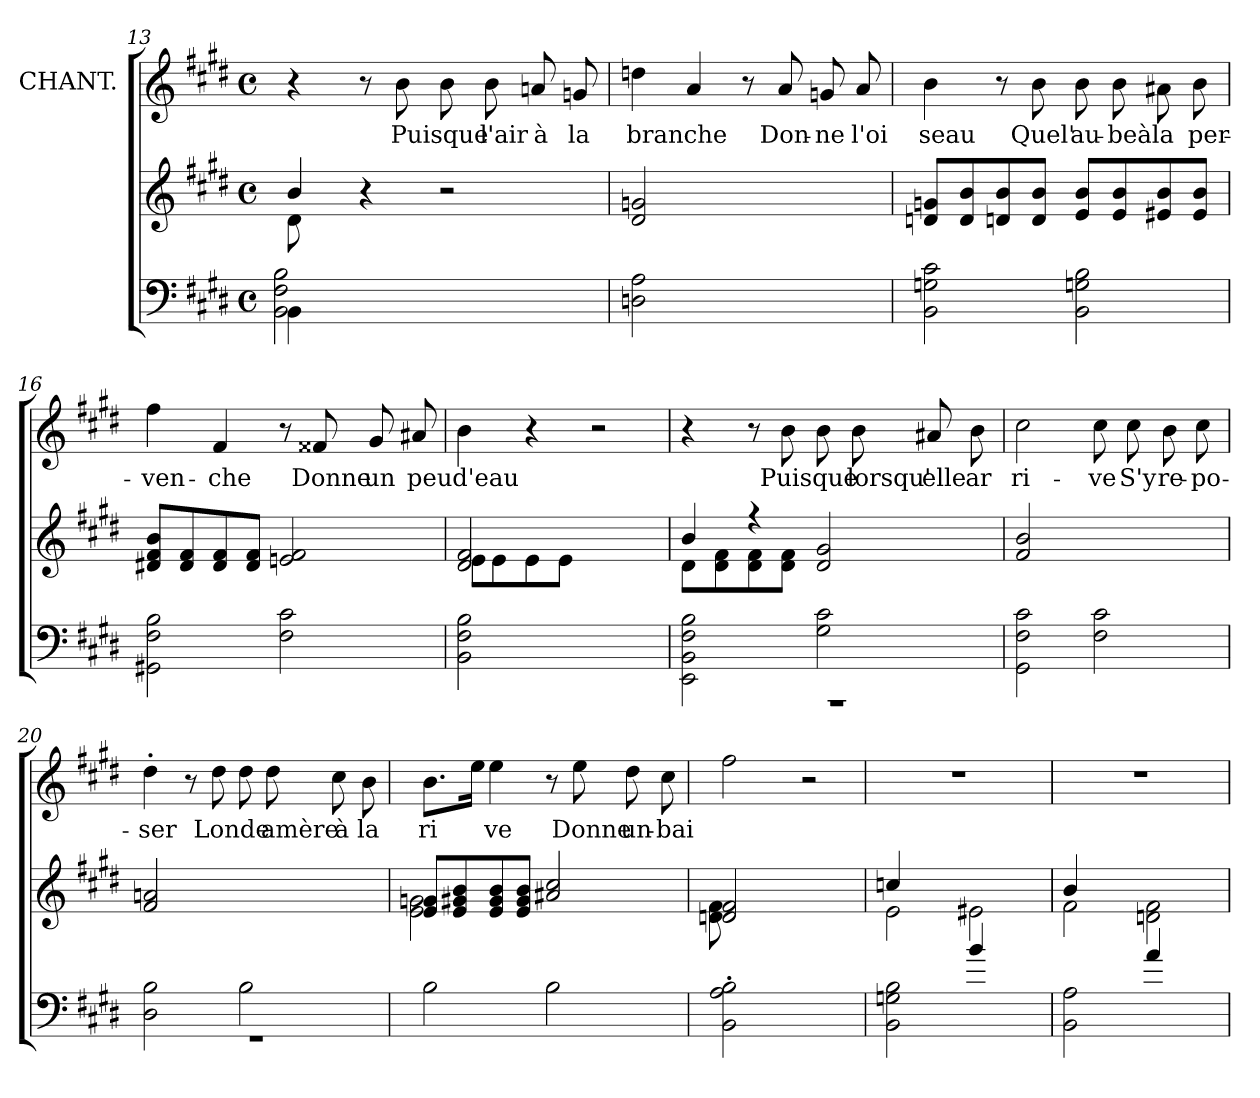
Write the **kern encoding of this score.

**kern	**kern	**kern	**text
*part3	*part2	*part1	*part1
*staff3	*staff2	*staff1	*staff1
*	*	*I"CHANT.	*
*clefF4	*clefG2	*clefG2	*
*k[f#c#g#d#]	*k[f#c#g#d#]	*k[f#c#g#d#]	*
*M4/4	*M4/4	*M4/4	*
*met(c)	*met(c)	*met(c)	*
=13	=13	=13	=13
*^	*^	*	*
4BBi\	2BBj\ 2F#j\ 2Bj\	4bZ/	8d#V\	4r	.
.	.	.	2..ryy	.	.
2.ryy	.	4r	.	8r	.
.	.	.	.	8bZ\	Puisque
.	2ryy	2r	.	8bZ\	.
.	.	.	.	8bZ\	l'air
.	.	.	.	8anZ/	à
.	.	.	.	8gnZ/	la
*v	*v	*	*	*	*
*	*v	*v	*	*
!!LO:LB:g=z
=14	=14	=14	=14
2Dnj\ 2Aj\	2gnZ/ 2d#Z/	4ddnZ\	branche
.	.	4aZ/	.
2ryy	2ryy	8r	.
.	.	8aZ/	Don-
.	.	8gnZ/	ne
.	.	8aZ/	l'oi
=15	=15	=15	=15
2BBj\ 2Gnj\ 2c#j\	8gnZ/ 8dnZ/L	4bZ\	seau
.	8bZ/ 8dZ/	.	.
.	8bZ/ 8dnZ/	8r	.
.	8bZ/ 8dZ/J	8bZ\	Quel'
2BBj\ 2Gnj\ 2Bj\	8bZ/ 8eZ/L	8bZ\	au-
.	8bZ/ 8eZ/	8bZ\	beà
.	8bZ/ 8e#XZ/	8a#XZ\	la
.	8bZ/ 8e#Z/J	8bZ\	per-
=16	=16	=16	=16
2GG#Xj\ 2F#j\ 2Bj\	8bZ/ 8f#Z/ 8d#XZ/L	4ff#Z\	ven-
.	8f#Z/ 8d#Z/	.	.
.	8f#Z/ 8d#Z/	4f#Z/	che
.	8f#Z/ 8d#Z/J	.	.
2F#j\ 2c#j\	2f#Z/ 2enZ/	8r	.
.	.	8f##XZ/	Donne
.	.	8g#Z/	un
.	.	8a#XZ/	peu
=17	=17	=17	=17
*	*^	*	*
2BBj\ 2F#j\ 2Bj\	2f#Z/ 2d#Z/	8eV\L	4bZ\	d'eau
.	.	8eV\	.	.
.	.	8eV\	4r	.
.	.	8eV\J	.	.
2ryy	2ryy	2ryy	2r	.
!!LO:PB:g=z
=18	=18	=18	=18	=18
*^	*	*	*	*
2EEj\ 2BBj\ 2F#j\ 2Bj\	1r	4bZ/	8d#V\L	4r	.
.	.	.	8d#V\ 8f#V\	.	.
.	.	4r	8d#V\ 8f#V\	8r	.
.	.	.	8d#V\ 8f#V\J	8bZ\	Puisque
2G#j\ 2c#j\	.	2g#Z/ 2d#Z/	2ryy	8bZ\	.
.	.	.	.	8bZ\	lorsqu'
.	.	.	.	8a#XZ/	elle
.	.	.	.	8bZ\	ar
*v	*v	*	*	*	*
*	*v	*v	*	*
=19	=19	=19	=19
2GG#j\ 2F#j\ 2c#j\	2bZ/ 2f#Z/	2cc#Z\	ri-
2F#j\ 2c#j\	2ryy	8cc#Z\	ve
.	.	8cc#Z\	S'y
.	.	8bZ\	re-
.	.	8cc#Z\	po-
=20	=20	=20	=20
*^	*	*	*
2D#j\ 2Bj\	1r	2anZ/ 2f#Z/	4dd#'>Z\	ser
.	.	.	8r	.
.	.	.	8dd#Z\	Londe
2Bj\	.	2ryy	8dd#Z\	.
.	.	.	8dd#Z\	amère
.	.	.	8cc#Z\	à
.	.	.	8bZ\	la
=21	=21	=21	=21	=21
*	*	*^	*	*
2Bj\	1ryy	8g#Z/ 8eZ/L	2eV\ 2gnV\	8.bZ\L	ri
.	.	8bZ/ 8g#Z/ 8eZ/	.	.	.
.	.	.	.	16eeZ\Jk	--
.	.	8bZ/ 8g#Z/ 8eZ/	.	4eeZ\	ve
.	.	8eZ/ 8g#Z/ 8bZ/J	.	.	.
2Bj\	.	2cc#Z/ 2a#XZ/	2ryy	8r	.
.	.	.	.	8eeZ\	Donne
.	.	.	.	8dd#Z\	un-
.	.	.	.	8cc#Z\	bai
*v	*v	*	*	*	*
!!LO:LB:g=z
=22	=22	=22	=22	=22
2BBj'<\ 2Aj'<\ 2Bj'<\	2f#Z/ 2dnZ/	8dV\ 8f#V\	2ff#Z\	.
.	.	2..ryy	.	.
2ryy	2ryy	.	2r	.
=23	=23	=23	=23	=23
2BBj\ 2Gj\ 2Bj\	4ccnZ/	2eV\	1r	.
.	2.ryy	.	.	.
4bj/	.	2e#XV\	.	.
4ryy	.	.	.	.
=24	=24	=24	=24	=24
2BBj\ 2Aj\	4bZ/	2f#V\	1r	.
.	2.ryy	.	.	.
4aj/	.	2dnV\ 2f#V\	.	.
4ryy	.	.	.	.
*	*v	*v	*	*
=	=	=	=
*-	*-	*-	*-
